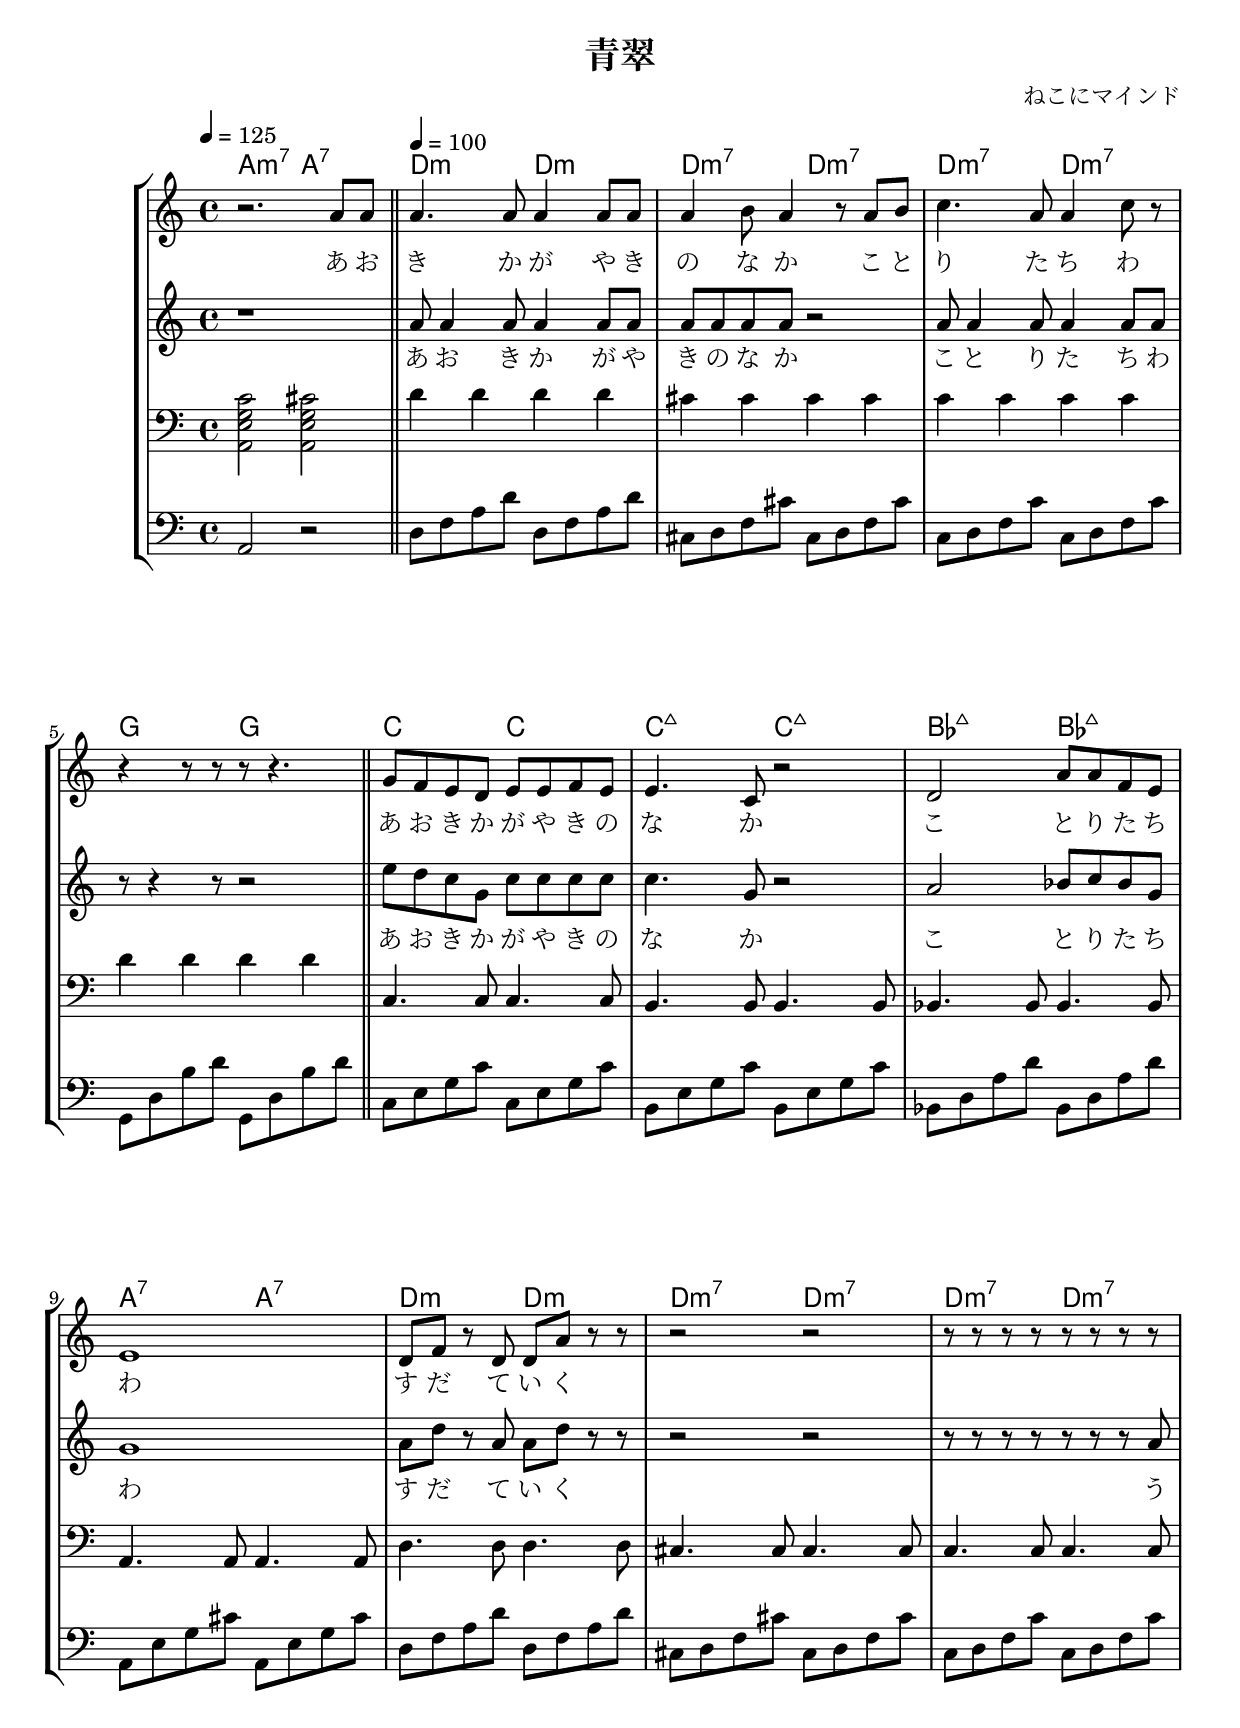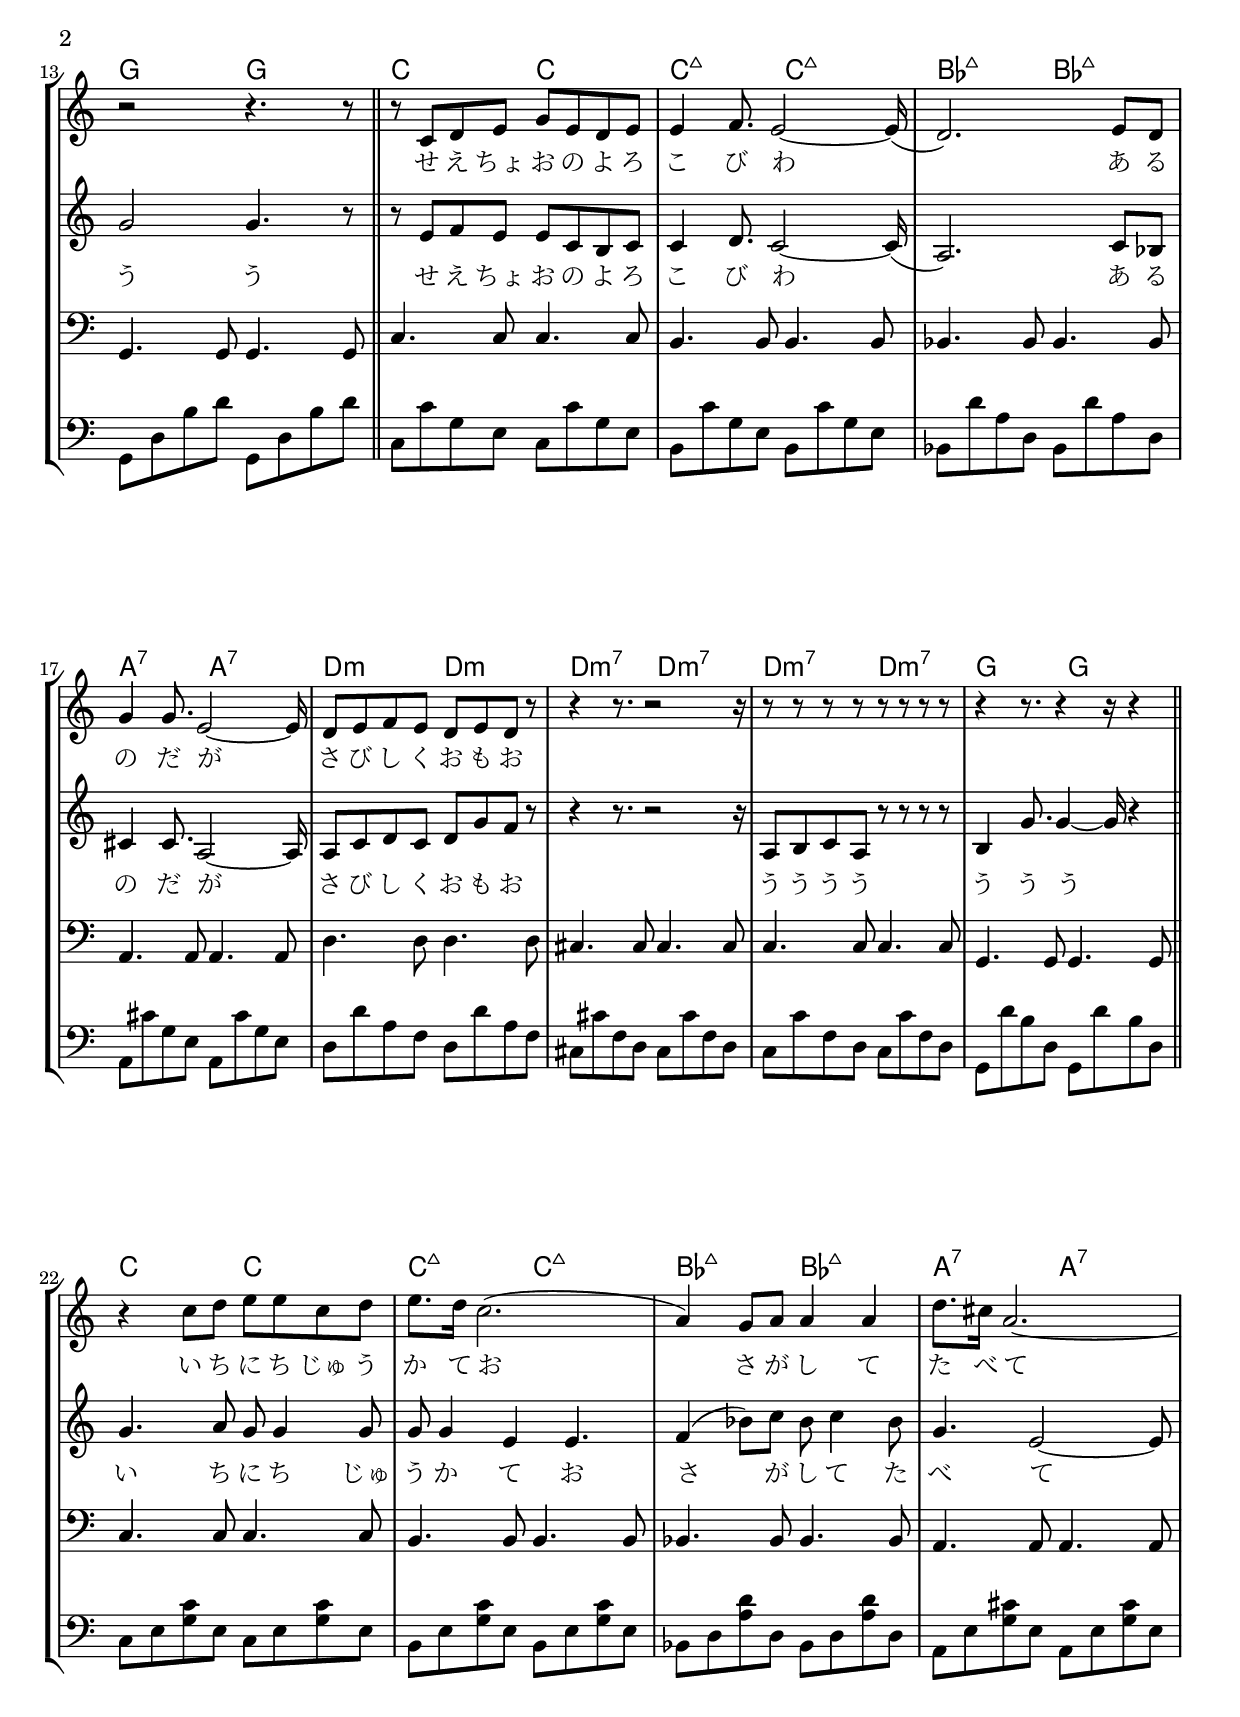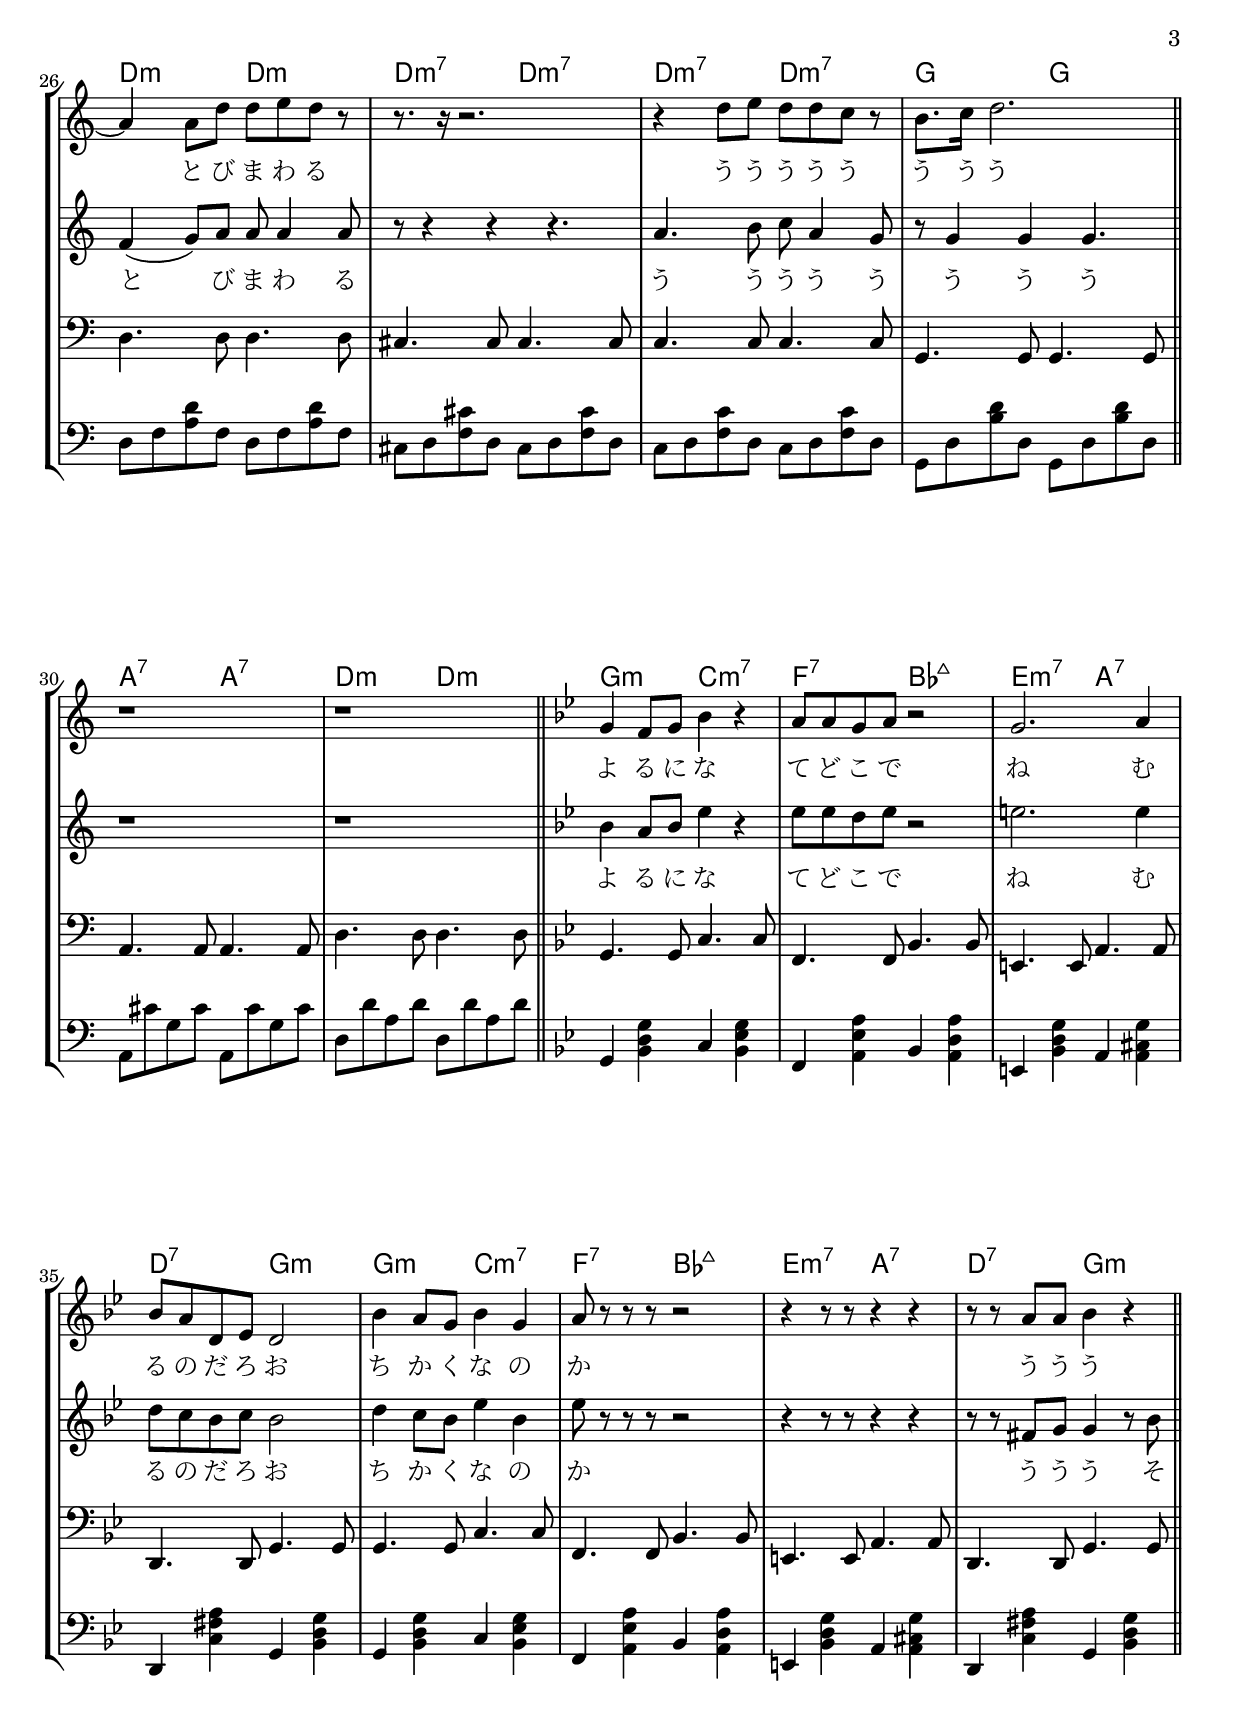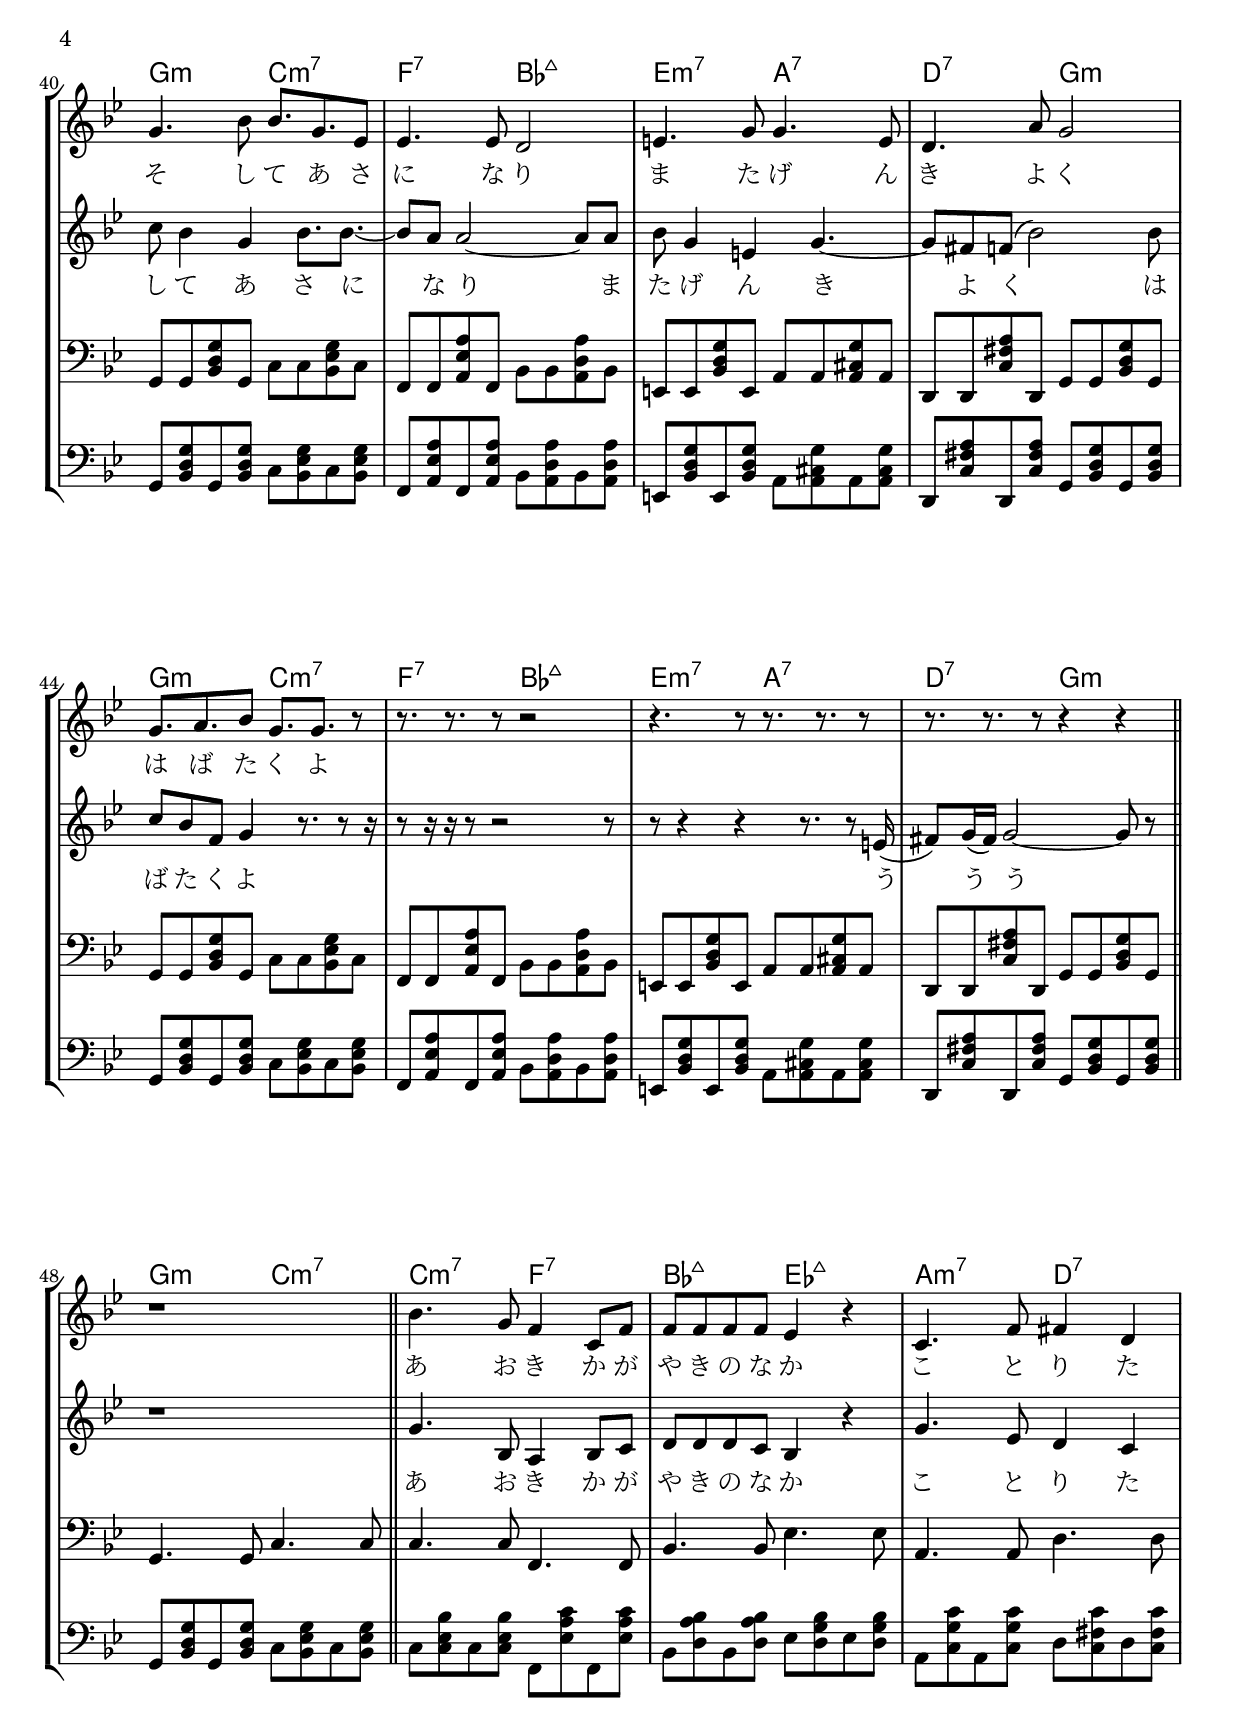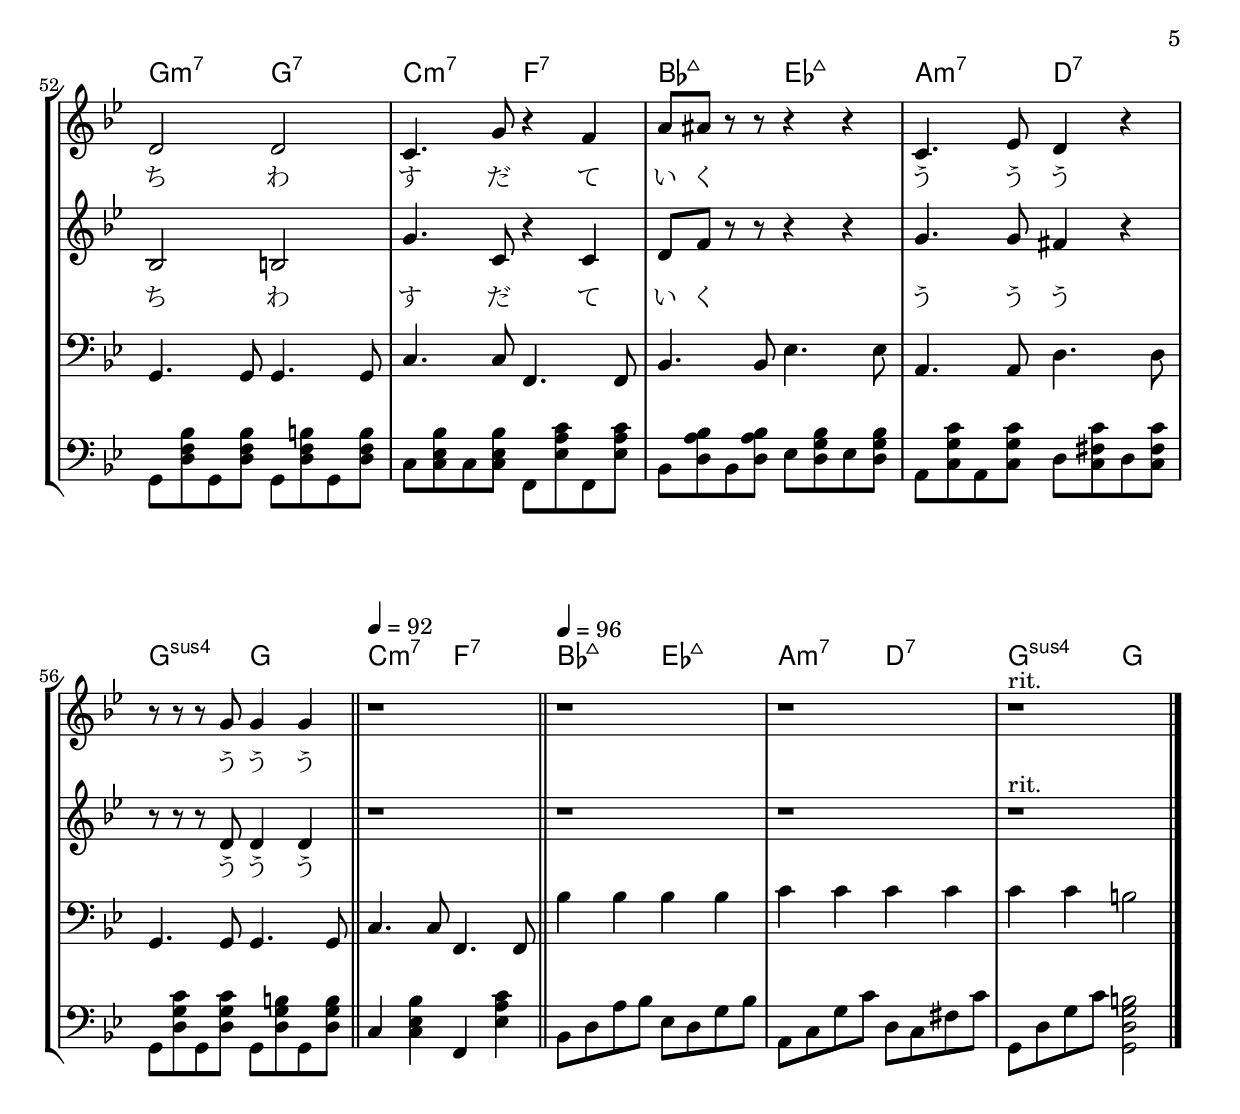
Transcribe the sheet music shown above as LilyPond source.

\version "2.12.1"

\header {
	title = \markup {青翠}
	composer = \markup \center-column {ねこにマインド}
}

harmony = \chordmode {
	a2:min7 a:7 

	d:m d:m d:min7 d:min7 d:min7 d:min7 g g 

	c c c:maj7 c:maj7 bes:maj7 bes:maj7 a:7 a:7 d:m d:m d:min7 d:min7 d:min7 d:min7 g g 

	c c c:maj7 c:maj7 bes:maj7 bes:maj7 a:7 a:7 d:m d:m d:min7 d:min7 d:min7 d:min7 g g 

	c c c:maj7 c:maj7 bes:maj7 bes:maj7 a:7 a:7 d:m d:m d:min7 d:min7 d:min7 d:min7 g g 

	a:7 a:7 d:m d:m 

	g:m c:min7 f:7 bes:maj7 e:m7 a:7 d:7 g:m g:m c:min7 f:7 bes:maj7 e:m7 a:7 d:7 g:m 

	g:m c:min7 f:7 bes:maj7 e:m7 a:7 d:7 g:m g:m c:min7 f:7 bes:maj7 e:m7 a:7 d:7 g:m 

	g:m c:min7 

	c:min7 f:7 bes:maj7 es:maj7 a:m7 d:7 g:min7 g:7 c:min7 f:7 bes:maj7 es:maj7 a:m7 d:7 g:sus4 g 

	c:min7 f:7 

	bes:maj7 es:maj7 a:m7 d:7 g:sus4 g 
}

melody = {
	\key c \major
	\tempo 4 = 125
	r2. 
	\set Staff.midiInstrument = #"Marimba"
	\set Staff.midiMinimumVolume = #0.7
	\set Staff.midiMaximumVolume = #0.9
	a'8  a'8 
		\tempo 4 = 100
a'4.  a'8  a'4  a'8  a'8 
	a'4  b'8  a'4  r8  a'8  b'8 
	c''4.  a'8  a'4  c''8  r8 
	r4  r8  r8  r8  	r4. 	\set Staff.midiInstrument = #"mmi0.45"
	\set Staff.midiMinimumVolume = #0.7
	\set Staff.midiMaximumVolume = #0.9
	g'8  f'8  e'8  d'8  e'8  e'8  f'8  e'8 
	e'4.  c'8  r2 
	d'2  a'8  a'8  f'8  e'8 
	e'1 
	d'8  f'8  r8  d'8  d'8  a'8  r8  r8 
	r2  r2 
	r8  r8  r8  r8  r8  r8  r8  r8 
	r2  r4.  	r8 	\set Staff.midiInstrument = #"mmi0.45"
	\set Staff.midiMinimumVolume = #0.7
	\set Staff.midiMaximumVolume = #0.9
	r8 c'8  d'8  e'8  g'8  e'8  d'8  e'8 
	e'4  f'8.  e'2~e'16 
	(d'2.)  e'8  d'8 
	g'4  g'8.  e'2~e'16 
	d'8  e'8  f'8  e'8  d'8  e'8  d'8  r8 
	r4  r8.  r2 r16 
	r8  r8  r8  r8  r8  r8  r8  r8 
	r4  r8.  r4 r16  	r4 	\set Staff.midiInstrument = #"Tinkle Bell"
	\set Staff.midiMinimumVolume = #0.7
	\set Staff.midiMaximumVolume = #0.9
	r4 c''8  d''8  e''8  e''8  c''8  d''8 
	e''8.  d''16  c''2. 
	(a'4)  g'8  a'8  a'4  a'4 
	d''8.  cis''16  a'2.~ 
	a'4  a'8  d''8  d''8  e''8  d''8  r8 
	r8.  r16  r2. 
	r4  d''8  e''8  d''8  d''8  c''8  r8 
	b'8.  c''16  d''2.
	r1 | r1   
	\set Staff.midiInstrument = #"mmi0.45"
	\set Staff.midiMinimumVolume = #0.7
	\set Staff.midiMaximumVolume = #0.9
		\key bes \major
 g'4  f'8  g'8  bes'4  r4 
	a'8  a'8  g'8  a'8  r2 
	g'2.  a'4 
	bes'8  a'8  d'8  es'8  d'2 
	bes'4  a'8  g'8  bes'4  g'4 
	a'8  r8  r8  r8  r2 
	r4  r8  r8  r4  r4 
	r8  r8  a'8  a'8  bes'4  	r4 	\set Staff.midiInstrument = #"mmi0.45"
	\set Staff.midiMinimumVolume = #0.7
	\set Staff.midiMaximumVolume = #0.9
	 g'4.  bes'8  bes'8.  g'8.  es'8 
	es'4.  es'8  d'2 
	e'4.  g'8  g'4.  e'8 
	d'4.  a'8  g'2 
	g'8.  a'8.  bes'8  g'8.  g'8.  r8 
	r8.  r8.  r8  r2 
	r4.  r8  r8.  r8.  r8 
	r8.  r8.  r8  r4  	r4 	r1   
	\set Staff.midiInstrument = #"Lead 6 (voice)"
	\set Staff.midiMinimumVolume = #0.7
	\set Staff.midiMaximumVolume = #0.9
	bes'4.  g'8  f'4  c'8  f'8 
	f'8  f'8  f'8  f'8  es'4  r4 
	c'4.  f'8  fis'4  d'4 
	d'2  d'2 
	c'4.  g'8  r4  f'4 
	a'8  ais'8  r8  r8  r4  r4 
	c'4.  es'8  d'4  r4 
	r8  r8  r8  g'8  g'4  g'4
	\tempo 4 = 92
	r1   
	\tempo 4 = 96
	r1 | r1 | r1^"rit." \bar "|."
}

words = \lyricmode {
	
	あ  お  き  か  が  や  き  の  な  か  こ  と  り  た  ち  わ  
	あ  お  き  か  が  や  き  の  な  か  こ  と  り  た  ち  わ  す  だ  て  い  く  
	せ  え  ちょ  お  の  よ  ろ  こ  び  わ  あ  る  の  だ  が  さ  び  し  く  お  も  お  
	い  ち  に  ち  じゅ  う  か  て  お  さ  が  し  て  た  べ  て  と  び  ま  わ  る  う  う  う  う  う  う  う  う  
	
	よ  る  に  な  て  ど  こ  で  ね  む  る  の  だ  ろ  お  ち  か  く  な  の  か  う  う  う  
	そ  し  て  あ  さ  に  な  り  ま  た  げ  ん  き  よ  く  は  ば  た  く  よ  
	
	あ  お  き  か  が  や  き  の  な  か  こ  と  り  た  ち  わ  す  だ  て  い  く  う  う  う  う  う  う  
	
	
}

secondmelody = {
	\key c \major
	\tempo 4 = 125
	r1   
	\set Staff.midiInstrument = #"Acoustic grand"
	\set Staff.midiMinimumVolume = #0.7
	\set Staff.midiMaximumVolume = #0.9
		\tempo 4 = 100
 a'8  a'4  a'8  a'4  a'8  a'8 
	a'8  a'8  a'8  a'8  r2 
	a'8  a'4  a'8  a'4  a'8  a'8 
	r8  r4  r8  r2
	\set Staff.midiInstrument = #"Acoustic grand"
	\set Staff.midiMinimumVolume = #0.7
	\set Staff.midiMaximumVolume = #0.9
	e''8  d''8  c''8  g'8  c''8  c''8  c''8  c''8 
	c''4.  g'8  r2 
	a'2  bes'8  c''8  bes'8  g'8 
	g'1 
	a'8  d''8  r8  a'8  a'8  d''8  r8  r8 
	r2  r2 
	r8  r8  r8  r8  r8  r8  r8  a'8 
	g'2  g'4.  	r8 	\set Staff.midiInstrument = #"Acoustic grand"
	\set Staff.midiMinimumVolume = #0.7
	\set Staff.midiMaximumVolume = #0.9
	r8 e'8  f'8  e'8  e'8  c'8  b8  c'8 
	c'4  d'8.  c'2~c'16 
	(a2.)  c'8  bes8 
	cis'4  cis'8.  a2~a16 
	a8  c'8  d'8  c'8  d'8  g'8  f'8  r8 
	r4  r8.  r2 r16 
	a8  b8  c'8  a8  r8  r8  r8  r8 
	b4  g'8.  g'4~g'16  	r4 	\set Staff.midiInstrument = #"Acoustic grand"
	\set Staff.midiMinimumVolume = #0.7
	\set Staff.midiMaximumVolume = #0.9
	g'4.  a'8  g'8  g'4  g'8 
	g'8  g'4  e'4  e'4. 
	f'4  (bes'8)  c''8  bes'8  c''4  bes'8 
	g'4.  e'2~e'8 
	f'4  (g'8)  a'8  a'8  a'4  a'8 
	r8  r4  r4  r4. 
	a'4.  b'8  c''8  a'4  g'8 
	r8  g'4  g'4  g'4.
	r1 | r1   
	\set Staff.midiInstrument = #"Muted Trumpet"
	\set Staff.midiMinimumVolume = #0.7
	\set Staff.midiMaximumVolume = #0.9
		\key bes \major
 bes'4  a'8  bes'8  es''4  r4 
	es''8  es''8  d''8  es''8  r2 
	e''2.  e''4 
	d''8  c''8  bes'8  c''8  bes'2 
	d''4  c''8  bes'8  es''4  bes'4 
	es''8  r8  r8  r8  r2 
	r4  r8  r8  r4  r4 
	r8  r8  fis'8  g'8  g'4  	r8 	\set Staff.midiInstrument = #"Muted Trumpet"
	\set Staff.midiMinimumVolume = #0.7
	\set Staff.midiMaximumVolume = #0.9
	bes'8 
	c''8  bes'4  g'4  bes'8.  bes'8.~ 
	bes'8  a'8  a'2~a'8  a'8 
	bes'8  g'4  e'4  g'4.~ 
	g'8  fis'8  f'8  (bes'2)  bes'8 
	c''8  bes'8  f'8  g'4  r8.  r8  r16 
	r8  r16  r16  r8  r2  r8 
	r8  r4  r4  r8.  r8  e'16 
	(fis'8)  g'16  (fis'16)  g'2~g'8  	r8 	r1   
	\set Staff.midiInstrument = #"Muted Trumpet"
	\set Staff.midiMinimumVolume = #0.7
	\set Staff.midiMaximumVolume = #0.9
	g'4.  bes8  a4  bes8  c'8 
	d'8  d'8  d'8  c'8  bes4  r4 
	g'4.  es'8  d'4  c'4 
	bes2  b2 
	g'4.  c'8  r4  c'4 
	d'8  f'8  r8  r8  r4  r4 
	g'4.  g'8  fis'4  r4 
	r8  r8  r8  d'8  d'4  d'4
	\tempo 4 = 92
	r1   
	\tempo 4 = 96
	r1 | r1 | r1^"rit." \bar "|."
}

secondwords = \lyricmode {
	
	あ  お  き  か  が  や  き  の  な  か  こ  と  り  た  ち  わ  
	あ  お  き  か  が  や  き  の  な  か  こ  と  り  た  ち  わ  す  だ  て  い  く  う  う  う  
	せ  え  ちょ  お  の  よ  ろ  こ  び  わ  あ  る  の  だ  が  さ  び  し  く  お  も  お  う  う  う  う  う  う  う  
	い  ち  に  ち  じゅ  う  か  て  お  さ  が  し  て  た  べ  て  と  び  ま  わ  る  う  う  う  う  う  う  う  う  
	
	よ  る  に  な  て  ど  こ  で  ね  む  る  の  だ  ろ  お  ち  か  く  な  の  か  う  う  う  
	そ  し  て  あ  さ  に  な  り  ま  た  げ  ん  き  よ  く  は  ば  た  く  よ  う  う  う  
	
	あ  お  き  か  が  や  き  の  な  か  こ  と  り  た  ち  わ  す  だ  て  い  く  う  う  う  う  う  う  
	
	
}

tempochange = {
	\tempo 4 = 125
	r1 \bar "||"
	\tempo 4 = 100
	r1 | r1 | r1 | r1 \bar "||"
	\tempo 4 = 100
	r1 | r1 | r1 | r1 | r1 | r1 | r1 | r1 \bar "||"
	\tempo 4 = 100
	r1 | r1 | r1 | r1 | r1 | r1 | r1 | r1 \bar "||"
	\tempo 4 = 100
	r1 | r1 | r1 | r1 | r1 | r1 | r1 | r1 \bar "||"
	\tempo 4 = 100
	r1 | r1 \bar "||"
	\tempo 4 = 100
	r1 | r1 | r1 | r1 | r1 | r1 | r1 | r1 \bar "||"
	\tempo 4 = 100
	r1 | r1 | r1 | r1 | r1 | r1 | r1 | r1 \bar "||"
	\tempo 4 = 100
	r1 \bar "||"
	\tempo 4 = 100
	r1 | r1 | r1 | r1 | r1 | r1 | r1 | r1 \bar "||"
	\tempo 4 = 92
	r1 \bar "||"
	\tempo 4 = 96
	r1 | r1 | \tempo 4 = 72 r2 \tempo 4 = 64 r2 \bar "|."
}

mainacc = {
	\clef bass
	\set Staff.midiInstrument = #"FX 2 (soundtrack)"
	\set Staff.midiMinimumVolume = #0.3
	\set Staff.midiMaximumVolume = #0.6
	\key c \major
	\tempo 4 = 125
	<a, e g c'>2
	<a, e g cis'>2
	\bar "||"

	\set Staff.midiInstrument = #"FX 4 (atmosphere)"
	\set Staff.midiMinimumVolume = #0.3
	\set Staff.midiMaximumVolume = #0.6
	\tempo 4 = 100
	d'4 d'4
	d'4 d'4
	cis'4 cis'4
	cis'4 cis'4
	c'4 c'4
	c'4 c'4
	d'4 d'4
	d'4 d'4
	\bar "||"

	\set Staff.midiInstrument = #"Synth Bass 2"
	\set Staff.midiMinimumVolume = #0.3
	\set Staff.midiMaximumVolume = #0.6
	c4.c8
	c4.c8
	b,4.b,8
	b,4.b,8
	bes,4.bes,8
	bes,4.bes,8
	a,4.a,8
	a,4.a,8
	d4.d8
	d4.d8
	cis4.cis8
	cis4.cis8
	c4.c8
	c4.c8
	g,4.g,8
	g,4.g,8
	\bar "||"

	\set Staff.midiInstrument = #"Synth Bass 2"
	\set Staff.midiMinimumVolume = #0.3
	\set Staff.midiMaximumVolume = #0.6
	c4.c8
	c4.c8
	b,4.b,8
	b,4.b,8
	bes,4.bes,8
	bes,4.bes,8
	a,4.a,8
	a,4.a,8
	d4.d8
	d4.d8
	cis4.cis8
	cis4.cis8
	c4.c8
	c4.c8
	g,4.g,8
	g,4.g,8
	\bar "||"

	\set Staff.midiInstrument = #"Synth Bass 2"
	\set Staff.midiMinimumVolume = #0.3
	\set Staff.midiMaximumVolume = #0.6
	c4.c8
	c4.c8
	b,4.b,8
	b,4.b,8
	bes,4.bes,8
	bes,4.bes,8
	a,4.a,8
	a,4.a,8
	d4.d8
	d4.d8
	cis4.cis8
	cis4.cis8
	c4.c8
	c4.c8
	g,4.g,8
	g,4.g,8
	\bar "||"

	\set Staff.midiInstrument = #"Acoustic Bass"
	\set Staff.midiMinimumVolume = #0.3
	\set Staff.midiMaximumVolume = #0.6
	a,4.a,8
	a,4.a,8
	d4.d8
	d4.d8
	\bar "||"

	\set Staff.midiInstrument = #"Fretless Bass"
	\set Staff.midiMinimumVolume = #0.3
	\set Staff.midiMaximumVolume = #0.6
	\key bes \major
	g,4.g,8
	c4.c8
	f,4.f,8
	bes,4.bes,8
	e,4.e,8
	a,4.a,8
	d,4.d,8
	g,4.g,8
	g,4.g,8
	c4.c8
	f,4.f,8
	bes,4.bes,8
	e,4.e,8
	a,4.a,8
	d,4.d,8
	g,4.g,8
	\bar "||"

	\set Staff.midiInstrument = #"Electric Bass (finger)"
	\set Staff.midiMinimumVolume = #0.3
	\set Staff.midiMaximumVolume = #0.6
	g,8 g,8 <bes, d g>8 g,8
	c8 c8 <bes, es g>8 c8
	f,8 f,8 <a, es a>8 f,8
	bes,8 bes,8 <a, d a>8 bes,8
	e,8 e,8 <bes, d g>8 e,8
	a,8 a,8 <a, cis g>8 a,8
	d,8 d,8 <c fis a>8 d,8
	g,8 g,8 <bes, d g>8 g,8
	g,8 g,8 <bes, d g>8 g,8
	c8 c8 <bes, es g>8 c8
	f,8 f,8 <a, es a>8 f,8
	bes,8 bes,8 <a, d a>8 bes,8
	e,8 e,8 <bes, d g>8 e,8
	a,8 a,8 <a, cis g>8 a,8
	d,8 d,8 <c fis a>8 d,8
	g,8 g,8 <bes, d g>8 g,8
	\bar "||"

	\set Staff.midiInstrument = #"Synth Bass 2"
	\set Staff.midiMinimumVolume = #0.3
	\set Staff.midiMaximumVolume = #0.6
	g,4.g,8
	c4.c8
	\bar "||"

	\set Staff.midiInstrument = #"Synth Bass 2"
	\set Staff.midiMinimumVolume = #0.3
	\set Staff.midiMaximumVolume = #0.6
	c4.c8
	f,4.f,8
	bes,4.bes,8
	es4.es8
	a,4.a,8
	d4.d8
	g,4.g,8
	g,4.g,8
	c4.c8
	f,4.f,8
	bes,4.bes,8
	es4.es8
	a,4.a,8
	d4.d8
	g,4.g,8
	g,4.g,8
	\bar "||"

	\set Staff.midiInstrument = #"Acoustic Bass"
	\set Staff.midiMinimumVolume = #0.3
	\set Staff.midiMaximumVolume = #0.6
	\tempo 4 = 92
	c4.c8
	f,4.f,8
	\bar "||"

	\set Staff.midiInstrument = #"Bright Acoustic"
	\set Staff.midiMinimumVolume = #0.3
	\set Staff.midiMaximumVolume = #0.6
	\tempo 4 = 96
	bes4 bes4
	bes4 bes4
	c'4 c'4
	c'4 c'4
	c'4 c'4
	b2
	\bar "|."
}

subacc = {
	\clef bass
	\set Staff.midiInstrument = #"Ocarina"
	\set Staff.midiMinimumVolume = #0.3
	\set Staff.midiMaximumVolume = #0.6
	\key c \major
	\tempo 4 = 125
	a,2
	r2
	\bar "||"

	\set Staff.midiInstrument = #"String Ensemble 2"
	\set Staff.midiMinimumVolume = #0.3
	\set Staff.midiMaximumVolume = #0.6
	\tempo 4 = 100
	d8 f8 a8 d'8
	d8 f8 a8 d'8
	cis8 d8 f8 cis'8
	cis8 d8 f8 cis'8
	c8 d8 f8 c'8
	c8 d8 f8 c'8
	g,8 d8 b8 d'8
	g,8 d8 b8 d'8
	\bar "||"

	\set Staff.midiInstrument = #"Pad 4 (choir)"
	\set Staff.midiMinimumVolume = #0.3
	\set Staff.midiMaximumVolume = #0.6
	c8 e8 g8 c'8
	c8 e8 g8 c'8
	b,8 e8 g8 c'8
	b,8 e8 g8 c'8
	bes,8 d8 a8 d'8
	bes,8 d8 a8 d'8
	a,8 e8 g8 cis'8
	a,8 e8 g8 cis'8
	d8 f8 a8 d'8
	d8 f8 a8 d'8
	cis8 d8 f8 cis'8
	cis8 d8 f8 cis'8
	c8 d8 f8 c'8
	c8 d8 f8 c'8
	g,8 d8 b8 d'8
	g,8 d8 b8 d'8
	\bar "||"

	\set Staff.midiInstrument = #"Pad 4 (choir)"
	\set Staff.midiMinimumVolume = #0.3
	\set Staff.midiMaximumVolume = #0.6
	c8 c' g e
	c8 c' g e
	b,8 c' g e
	b,8 c' g e
	bes,8 d' a d
	bes,8 d' a d
	a,8 cis' g e
	a,8 cis' g e
	d8 d' a f
	d8 d' a f
	cis8 cis' f d
	cis8 cis' f d
	c8 c' f d
	c8 c' f d
	g,8 d' b d
	g,8 d' b d
	\bar "||"

	\set Staff.midiInstrument = #"Pad 4 (choir)"
	\set Staff.midiMinimumVolume = #0.3
	\set Staff.midiMaximumVolume = #0.6
	c8 e <g c'> e
	c8 e <g c'> e
	b,8 e <g c'> e
	b,8 e <g c'> e
	bes,8 d <a d'> d
	bes,8 d <a d'> d
	a,8 e <g cis'> e
	a,8 e <g cis'> e
	d8 f <a d'> f
	d8 f <a d'> f
	cis8 d <f cis'> d
	cis8 d <f cis'> d
	c8 d <f c'> d
	c8 d <f c'> d
	g,8 d <b d'> d
	g,8 d <b d'> d
	\bar "||"

	\set Staff.midiInstrument = #"FX 7 (echoes)"
	\set Staff.midiMinimumVolume = #0.3
	\set Staff.midiMaximumVolume = #0.6
	a,8 cis' g cis'
	a,8 cis' g cis'
	d8 d' a d'
	d8 d' a d'
	\bar "||"

	\set Staff.midiInstrument = #"Rock Organ"
	\set Staff.midiMinimumVolume = #0.3
	\set Staff.midiMaximumVolume = #0.6
	\key bes \major
	g,4 <bes, d g>4
	c4 <bes, es g>4
	f,4 <a, es a>4
	bes,4 <a, d a>4
	e,4 <bes, d g>4
	a,4 <a, cis g>4
	d,4 <c fis a>4
	g,4 <bes, d g>4
	g,4 <bes, d g>4
	c4 <bes, es g>4
	f,4 <a, es a>4
	bes,4 <a, d a>4
	e,4 <bes, d g>4
	a,4 <a, cis g>4
	d,4 <c fis a>4
	g,4 <bes, d g>4
	\bar "||"

	\set Staff.midiInstrument = #"Rock Organ"
	\set Staff.midiMinimumVolume = #0.3
	\set Staff.midiMaximumVolume = #0.6
	g,8 <bes, d g> g, <bes, d g>
	c8 <bes, es g> c <bes, es g>
	f,8 <a, es a> f, <a, es a>
	bes,8 <a, d a> bes, <a, d a>
	e,8 <bes, d g> e, <bes, d g>
	a,8 <a, cis g> a, <a, cis g>
	d,8 <c fis a> d, <c fis a>
	g,8 <bes, d g> g, <bes, d g>
	g,8 <bes, d g> g, <bes, d g>
	c8 <bes, es g> c <bes, es g>
	f,8 <a, es a> f, <a, es a>
	bes,8 <a, d a> bes, <a, d a>
	e,8 <bes, d g> e, <bes, d g>
	a,8 <a, cis g> a, <a, cis g>
	d,8 <c fis a> d, <c fis a>
	g,8 <bes, d g> g, <bes, d g>
	\bar "||"

	\set Staff.midiInstrument = #"Electric Grand"
	\set Staff.midiMinimumVolume = #0.3
	\set Staff.midiMaximumVolume = #0.6
	g,8 <bes, d g> g, <bes, d g>
	c8 <bes, es g> c <bes, es g>
	\bar "||"

	\set Staff.midiInstrument = #"Electric Grand"
	\set Staff.midiMinimumVolume = #0.3
	\set Staff.midiMaximumVolume = #0.6
	c8 <c es bes> c <c es bes>
	f,8 <es a c'> f, <es a c'>
	bes,8 <d a bes> bes, <d a bes>
	es8 <d g bes> es <d g bes>
	a,8 <c g c'> a, <c g c'>
	d8 <c fis c'> d <c fis c'>
	g,8 <d f bes> g, <d f bes>
	g,8 <d f b> g, <d f b>
	c8 <c es bes> c <c es bes>
	f,8 <es a c'> f, <es a c'>
	bes,8 <d a bes> bes, <d a bes>
	es8 <d g bes> es <d g bes>
	a,8 <c g c'> a, <c g c'>
	d8 <c fis c'> d <c fis c'>
	g,8 <d g c'> g, <d g c'>
	g,8 <d g b> g, <d g b>
	\bar "||"

	\set Staff.midiInstrument = #"Acoustic grand"
	\set Staff.midiMinimumVolume = #0.3
	\set Staff.midiMaximumVolume = #0.6
	\tempo 4 = 92
	c4 <c es bes>4
	f,4 <es a c'>4
	\bar "||"

	\set Staff.midiInstrument = #"Pad 7 (halo)"
	\set Staff.midiMinimumVolume = #0.3
	\set Staff.midiMaximumVolume = #0.6
	\tempo 4 = 96
	bes,8 d8 a8 bes8
	es8 d8 g8 bes8
	a,8 c8 g8 c'8
	d8 c8 fis8 c'8
	g,8 d8 g8 c'8
	<g, d g b>2
	\bar "|."
}

percA = {
	\drummode {
	r1 \bar "||"
	r1 |r1 |r1 |r1 \bar "||"
	hh4 hh8 hh2 r8  |\times 16/32{ hh2 hh8. hh8. hh4. hh2. } |hh4 hh8 hh2 r8  |hh4 hh8 hh4 hh4.  |hh4 hh8 hh2 r8  |\times 16/32{ hh2 hh8. hh8. hh4. hh2. } |hh4 hh8 hh2 r8  |\times 16/32{ hh2 hh8. hh1 r4 r16 } \bar "||"
	r1  |r1  |r1  |r1  |r1  |r1  |r1  |r2 r8 hho4 hho8  \bar "||"
	r1  |r2. hho4  |r1  |r2. hho4  |r1  |r2. hho4  |r1  |r2. hho4  \bar "||"
	r1  |r2 r8 hho4 hho8  \bar "||"
	cymr4 cymr4 cymr4 cymr4  |cymr4 cymr8 cymr16 cymr16 cymr4 cymr4  |cymr4 cymr4 cymr4 cymr4  |cymr4 cymr2.  |cymr4 cymr4 cymr4 cymr4  |cymr4 cymr8 cymr16 cymr16 cymr4 cymr4  |cymr4 cymr4 cymr4 cymr4  |cymr4 cymr2.  \bar "||"
	r8 cymr16 cymr16 cymr8 cymr16 cymr16 cymr8 cymr16 cymr16 cymr8 cymr8  |cymr8 cymr16 cymr16 cymr8 cymr16 cymr16 cymr8 cymr16 cymr16 cymr8 cymr8  |cymr8 cymr16 cymr16 cymr8 cymr16 cymr16 cymr8 cymr16 cymr16 cymr8 cymr16 cymr16  |cymr8 cymr16 cymr16 cymr8 cymr16 cymr16 cymr8 cymr16 cymr16 cymr8 cymr8  |r8 cymr16 cymr16 cymr8 cymr16 cymr16 cymr8 cymr16 cymr16 cymr8 cymr8  |cymr8 cymr16 cymr16 cymr8 cymr16 cymr16 cymr8 cymr16 cymr16 cymr8 cymr8  |cymr8 cymr16 cymr16 cymr8 cymr16 cymr16 cymr8 cymr16 cymr16 cymr8 cymr16 cymr16  |cymr8 cymr16 cymr16 cymr8 cymr16 cymr16 cymr8 cymr16 cymr16 cymr8 cymr8  \bar "||"
	cymr4 cymr4 cymr4 cymr4  \bar "||"
	cymr4 cymr4 cymr4 cymr4  |cymr4 cymr8 cymr16 cymr16 cymr4 cymr4  |cymr4 cymr4 cymr4 cymr4  |cymr4 cymr2.  |cymr4 cymr4 cymr4 cymr4  |cymr4 cymr8 cymr16 cymr16 cymr4 cymr4  |cymr4 cymr4 cymr4 cymr4  |cymr4 cymr2.  \bar "||"
	r2 r8 hho4 hho8  \bar "||"
	r1  |r2. hho4  |r2. hho4  \bar "|."
	}
}

percB = {
	\drummode {
	r1 \bar "||"
	r1 |r1 |r1 |r1 \bar "||"
	r16 hhp8 hhp8 hhp2 r8.  |\times 16/32{ r8 hhp4 hhp4 hhp8 hhp2 r8 hhp2 r8 } |r16 hhp8 hhp8 hhp2 r8.  |r16 hhp8 hhp8 hhp8. hhp2  |r16 hhp8 hhp8 hhp2 r8.  |\times 16/32{ r8 hhp4 hhp4 hhp8 hhp2 r8 hhp2 r8 } |r16 hhp8 hhp8 hhp2 r8.  |\times 16/32{ r8 hhp4 hhp4 hhp8 hhp1 r4 } \bar "||"
	r4. hhp2 hhp8  |r4. hhp2 hhp8  |r4. hhp2 hhp8  |r4. hhp2 hhp8  |r4. hhp2 hhp8  |r4. hhp2 hhp8  |r4. hhp2 hhp8  |hhp4 hhp4 hhp4 hhp4  \bar "||"
	r16 hhp16 hhp8 hhp16 hhp8 hhp2 r16  |r16 hhp16 hhp8 hhp16 hhp8 hhp2 r16  |r16 hhp16 hhp8 hhp16 hhp8 hhp2 r16  |r16 hhp16 hhp8 hhp16 hhp8 hhp2 r16  |r16 hhp16 hhp8 hhp16 hhp8 hhp2 r16  |r16 hhp16 hhp8 hhp16 hhp8 hhp2 r16  |r16 hhp16 hhp8 hhp16 hhp8 hhp2 r16  |r16 hhp16 hhp8 hhp16 hhp8 hhp2 hhp16  \bar "||"
	r4. hhp2 hhp8  |hhp4 hhp4 hhp4 hhp4  \bar "||"
	r2 sn2  |r2 sn2  |r2 sn2  |r8 sn8 sn2.  |r2 sn2  |r2 sn2  |r2 sn2  |r8 sn8 sn2.  \bar "||"
	r4 sn2 sn4  |r4 sn8 sn4. sn4  |r4 sn2 sn4  |r4 sn8 sn4. sn4  |r4 sn2 sn4  |r4 sn8 sn4. sn4  |r4 sn2 sn4  |r4 sn2 sn8 sn16 sn16  \bar "||"
	r2 sn2  \bar "||"
	r2 sn2  |r2 sn2  |r2 sn2  |r8 sn8 sn2.  |r2 sn2  |r2 sn2  |r2 sn2  |r8 sn8 sn2.  \bar "||"
	hhp4 hhp4 hhp4 hhp4  \bar "||"
	r16 hhp16 hhp8 hhp16 hhp8 hhp2 r16  |r16 hhp16 hhp8 hhp16 hhp8 hhp2 r16  |r16 hhp16 hhp8 hhp16 hhp8 hhp2 hhp16  \bar "|."
	}
}

percC = {
	\drummode {
	r1 \bar "||"
	r1 |r1 |r1 |r1 \bar "||"
	r1  |\times 16/32{ r1 r2 hho2 } |r1  |\times 16/32{ r1 r2 hho2 } |r1  |\times 16/32{ r1 r2 hho2 } |r1  |\times 16/32{ r1 r2 hho2 } \bar "||"
	hh4 hh4 hh4 hh4  |hh4 hh4 hh4 hh4  |hh4 hh4 hh4 hh4  |hh4 hh4 hh4 hh4  |hh4 hh4 hh4 hh4  |hh4 hh4 hh4 hh4  |hh4 hh4 hh4 hh4  |r4. hh2 r8  \bar "||"
	hh8. hh8. hh2 r8  |hh8. hh8. hh2 hh8  |hh8. hh8. hh2 r8  |hh8. hh8. hh2 hh8  |hh8. hh8. hh2 r8  |hh8. hh8. hh2 hh8  |hh8. hh8. hh2 r8  |hh8. hh8. hh4 hh4 hh8  \bar "||"
	hh4 hh4 hh4 hh4  |r4. hh2 r8  \bar "||"
	bd2. r8 bd8  |bd2. r8 bd8  |bd2. r8 bd8  |bd4. bd8 bd4. bd8  |bd2. r8 bd8  |bd2. r8 bd8  |bd2. r8 bd8  |bd2 r8 bd4.  \bar "||"
	bd8. bd16 bd8. bd16 bd8. bd16 bd8. bd16  |bd8. bd16 bd8. bd16 bd8. bd16 bd4  |bd8. bd16 bd8. bd16 bd8. bd16 bd8. bd16  |bd8. bd16 bd8. bd16 bd8. bd16 bd4  |bd8. bd16 bd8. bd16 bd8. bd16 bd8. bd16  |bd8. bd16 bd8. bd16 bd8. bd16 bd4  |bd8. bd16 bd8. bd16 bd8. bd16 bd8. bd16  |bd8. bd16 bd8. bd16 bd8. bd16 bd8. bd16  \bar "||"
	bd2 r8 bd4.  \bar "||"
	bd2. r8 bd8  |bd2. r8 bd8  |bd2. r8 bd8  |bd4. bd8 bd4. bd8  |bd2. r8 bd8  |bd2. r8 bd8  |bd2. r8 bd8  |bd2 r8 bd4.  \bar "||"
	r4. hh2 r8  \bar "||"
	hh8. hh8. hh2 r8  |hh8. hh8. hh2 hh8  |hh8. hh8. hh4 hh4 hh8  \bar "|."
	}
}

percD = {
	\drummode {
	r1 \bar "||"
	r1 |r1 |r1 |r1 \bar "||"
	bd8. bd8. bd2 bd8  |\times 16/32{ bd4. bd4. bd2 bd2 bd4 } |bd8. bd8. bd2 bd8  |bd8. bd8. bd2 r8  |bd8. bd8. bd2 bd8  |\times 16/32{ bd4. bd4. bd2 bd2 bd4 } |bd8. bd8. bd2 bd8  |\times 16/32{ bd4. bd4. bd8 bd2 r8 bd2 } \bar "||"
	bd2. r8 bd8  |bd8. bd8. bd2 bd8  |bd2. r8 bd8  |bd8. bd8. bd2 bd8  |bd2. r8 bd8  |bd8. bd8. bd2 bd8  |bd2. r8 bd8  |bd8. bd4. r16 bd4 bd8  \bar "||"
	r2 ss2  |r2 ss2  |r2 ss2  |r2 ss2  |r2 ss2  |r2 ss2  |r2 ss2  |r2 ss2  \bar "||"
	bd2. r8 bd8  |bd8. bd4. r16 bd4 bd8  \bar "||"
	r1 |r1 |r1 |r2 r8 tommh8 tommh4  |r1 |r1 |r1 |r8. tommh8. tommh2 r8  \bar "||"
	r1  |r2 r16 tommh4. r16  |r1  |r2 r16 tommh4. r16  |r1  |r2 r16 tommh4. r16  |r1  |r4. tommh2 r8  \bar "||"
	r8. tommh8. tommh2 r8  \bar "||"
	r1 |r1 |r1 |r2 r8 tommh8 tommh4  |r1 |r1 |r1 |r8. tommh8. tommh2 r8  \bar "||"
	bd8. bd4. r16 bd4 bd8  \bar "||"
	r2 ss2  |r2 ss2  |r2 ss2  \bar "|."
	}
}

percE = {
	\drummode {
	r1 \bar "||"
	r1 |r1 |r1 |r1 \bar "||"
	r2 ss2  |\times 16/32{ r1 ss1 } |r2 ss2  |\times 16/32{ r1 ss1 } |r2 ss2  |\times 16/32{ r1 ss1 } |r2 ss2  |\times 16/32{ r1 ss1 } \bar "||"
	r1 | r1 | r1 | r1 | r1 | r1 | r1 | r1 \bar "||"
	bd2 r8 bd4 bd8  |bd4. bd4 bd4 bd8  |bd2 r8 bd4 bd8  |bd4. bd4 bd4 bd8  |bd2 r8 bd4 bd8  |bd4. bd4 bd4 bd8  |bd2 r8 bd4 bd8  |bd4. bd4 bd4.  \bar "||"
	r1 | r1 \bar "||"
	r1 |r1 |r1 |r2. r8 toml8  |r1 |r1 |r1 |r2. toml8 toml8  \bar "||"
	r1  |r2. r8 toml8  |r1  |r2. r8 toml8  |r1  |r2. r8 toml8  |r1  |r2 r16 toml4. r16  \bar "||"
	r2. toml8 toml8  \bar "||"
	r1 |r1 |r1 |r2. r8 toml8  |r1 |r1 |r1 |r2. toml8 toml8  \bar "||"
	r1 \bar "||"
	bd2 r8 bd4 bd8  |bd4. bd4 bd4 bd8  |bd4. bd4 bd4.  \bar "|."
	}
}

percF = {
	\drummode {
	r1 \bar "||"
	r1 | r1 | r1 | r1 \bar "||"
	r1 |r1 |r1 |r2 r8. sn16 sn4  |r1 |r1 |r1 |\times 16/32{ r1 sn4 sn8 sn2 r8 } \bar "||"
	r1 | r1 | r1 | r1 | r1 | r1 | r1 | r1 \bar "||"
	r1 | r1 | r1 | r1 | r1 | r1 | r1 | r1 \bar "||"
	r1 | r1 \bar "||"
	r1 |r1 |r1 |r1 |r1 |r1 |r1 |hho1  \bar "||"
	cymc1  |r1 |r1 |r1 |cymc1  |r1 |r1 |r1 \bar "||"
	hho1  \bar "||"
	r1 |r1 |r1 |r1 |r1 |r1 |r1 |hho1  \bar "||"
	r1 \bar "||"
	r1 | r1 | r1 \bar "|."
	}
}

percG = {
	\drummode {
	r1 \bar "||"
	r1 | r1 | r1 | r1 \bar "||"
	r1 |r1 |r1 |r2. r8 tomml8  |r1 |r1 |r1 |r2. r8 tomml8  \bar "||"
	r1 | r1 | r1 | r1 | r1 | r1 | r1 | r1 \bar "||"
	r1 | r1 | r1 | r1 | r1 | r1 | r1 | r1 \bar "||"
	r1 | r1 \bar "||"
	r1 | r1 | r1 | r1 | r1 | r1 | r1 | r1 \bar "||"
	r1 | r1 | r1 | r1 | r1 | r1 | r1 | r1 \bar "||"
	r1 \bar "||"
	r1 | r1 | r1 | r1 | r1 | r1 | r1 | r1 \bar "||"
	r1 \bar "||"
	r1 | r1 | r1 \bar "|."
	}
}

percH = {
	\drummode {
	r1 \bar "||"
	r1 | r1 | r1 | r1 \bar "||"
	r1 |r1 |r1 |r1 |r1 |r1 |r1 |\times 16/32{ r1 r2 r8 tommh4. } \bar "||"
	r1 | r1 | r1 | r1 | r1 | r1 | r1 | r1 \bar "||"
	r1 | r1 | r1 | r1 | r1 | r1 | r1 | r1 \bar "||"
	r1 | r1 \bar "||"
	r1 | r1 | r1 | r1 | r1 | r1 | r1 | r1 \bar "||"
	r1 | r1 | r1 | r1 | r1 | r1 | r1 | r1 \bar "||"
	r1 \bar "||"
	r1 | r1 | r1 | r1 | r1 | r1 | r1 | r1 \bar "||"
	r1 \bar "||"
	r1 | r1 | r1 \bar "|."
	}
}

percI = {
	\drummode {
	r1 \bar "||"
	r1 | r1 | r1 | r1 \bar "||"
	r1 |r1 |r1 |r1 |r1 |r1 |r1 |\times 16/32{ r1 r2. tomfh4 } \bar "||"
	r1 | r1 | r1 | r1 | r1 | r1 | r1 | r1 \bar "||"
	r1 | r1 | r1 | r1 | r1 | r1 | r1 | r1 \bar "||"
	r1 | r1 \bar "||"
	r1 | r1 | r1 | r1 | r1 | r1 | r1 | r1 \bar "||"
	r1 | r1 | r1 | r1 | r1 | r1 | r1 | r1 \bar "||"
	r1 \bar "||"
	r1 | r1 | r1 | r1 | r1 | r1 | r1 | r1 \bar "||"
	r1 \bar "||"
	r1 | r1 | r1 \bar "|."
	}
}

\score {
	<<
		\new StaffGroup <<
			\new ChordNames {\harmony}
			\new Voice = "melody" {\melody}
			\new Lyrics \lyricsto "melody" \words
			\new Voice = "secondmelody" {\secondmelody}
			\new Lyrics \lyricsto "secondmelody" \secondwords
			\new Staff = "mainacc" {\mainacc}
			\new Staff = "subacc" {\subacc}
		>>
	>>
	\layout { }
}
